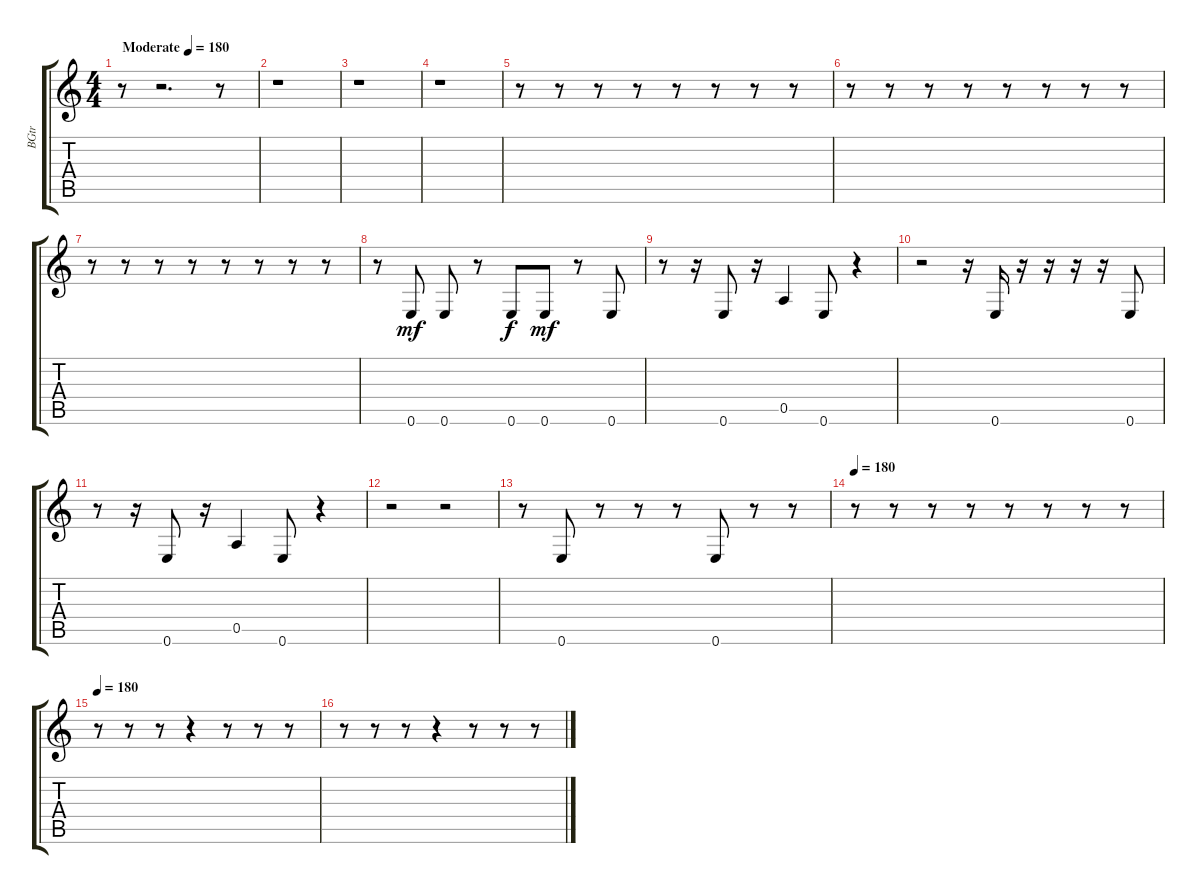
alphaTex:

\track ("BGtr" "BGtr") {instrument electricbasspick}
\staff {score tabs}
\tuning (E4 B3 G3 D3 A2 E2) {hide}
\ts (4 4)
\tempo (180 "Moderate")
\clef g2
\ks c
r.8{dy mf instrument electricbasspick} r.2{d} r.8 |
r.1 |
r.1 |
r.1 |
r.8 r.8 r.8 r.8 r.8 r.8 r.8 r.8 |
r.8 r.8 r.8 r.8 r.8 r.8 r.8 r.8 |
r.8 r.8 r.8 r.8 r.8 r.8 r.8 r.8 |
r.8 0.6.8 0.6.8 r.8 0.6.8{dy f} 0.6.8{dy mf} r.8 0.6.8 |
r.8 r.16 0.6.8 r.16 0.5.4 0.6.8 r.4 |
r.2 r.16 0.6.16 r.16 r.16 r.16 r.16 0.6.8 |
r.8 r.16 0.6.8 r.16 0.5.4 0.6.8 r.4 |
r.2 r.2 |
r.8 0.6.8 r.8 r.8 r.8 0.6.8 r.8 r.8 |
\tempo 180
r.8 r.8 r.8 r.8 r.8 r.8 r.8 r.8 |
\tempo 180
r.8 r.8 r.8 r.4 r.8 r.8 r.8 |
r.8 r.8 r.8 r.4 r.8 r.8 r.8
